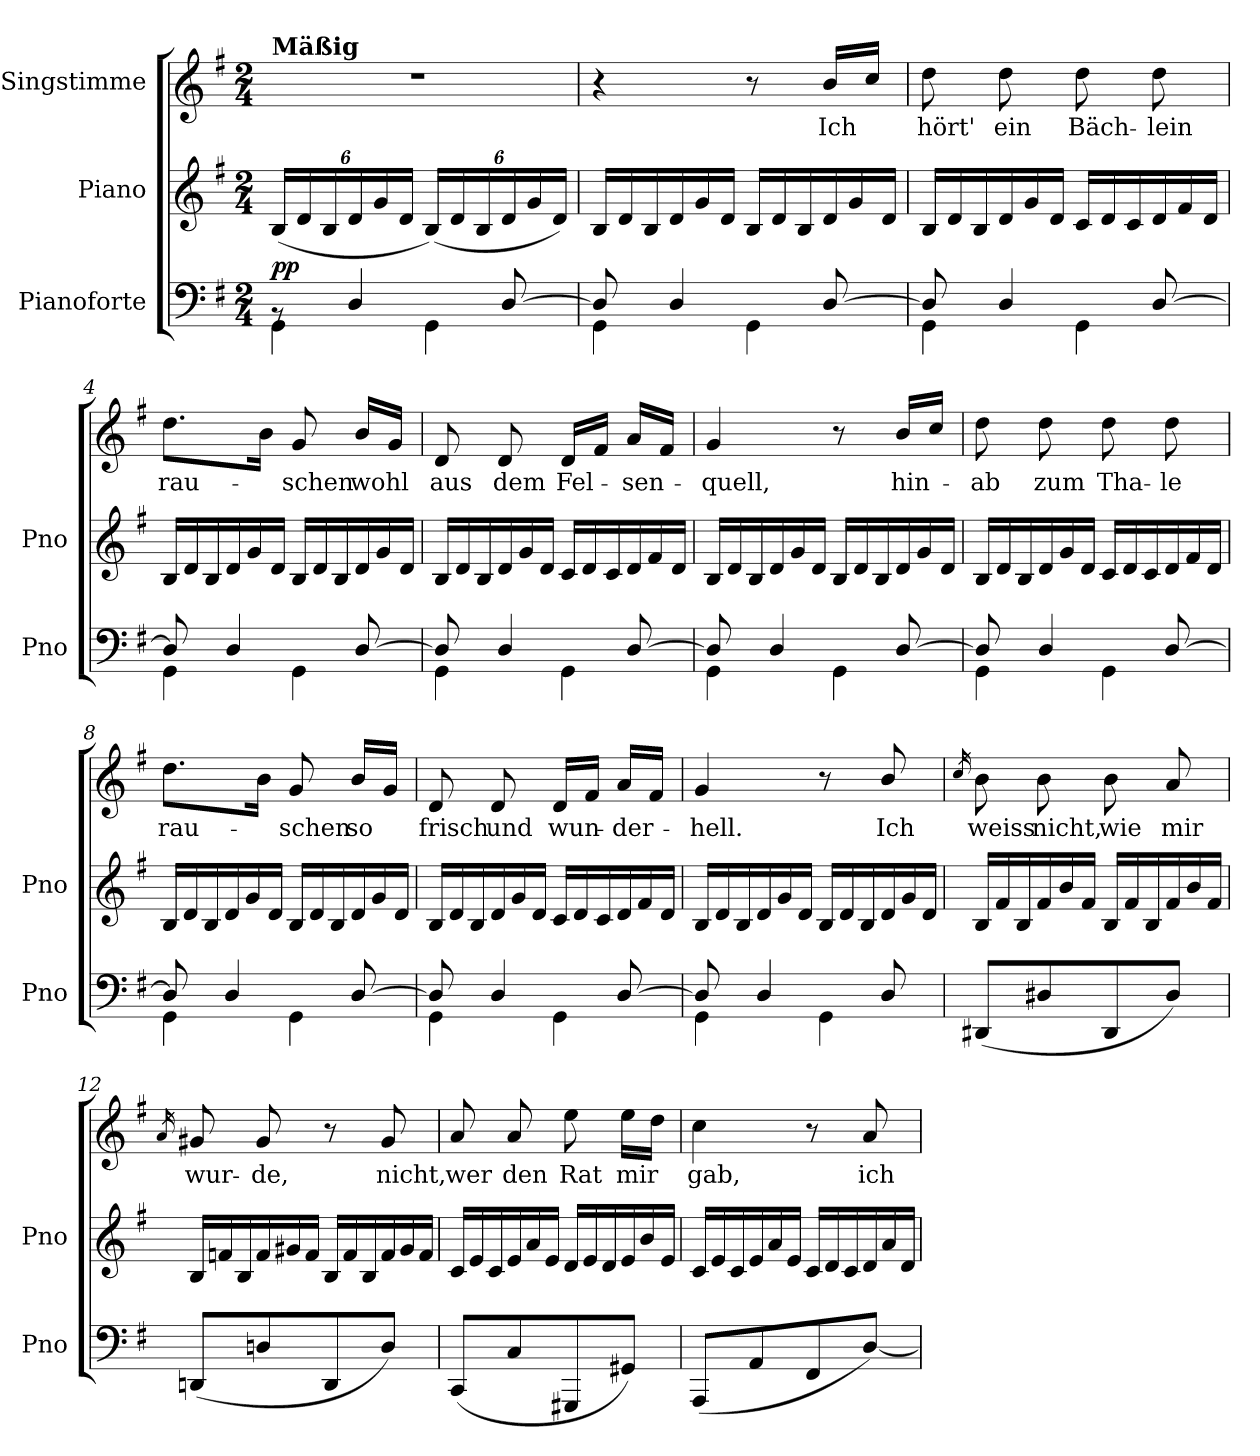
**kern	**dynam	**kern	**kern	**text
*part3	*part3	*part2	*part1	*part1
*staff3	*staff3	*staff2	*staff1	*staff1
*I"Pianoforte	*	*I"Piano	*I"Singstimme	*
*I'Pno	*	*I'Pno	*	*
*clefF4	*	*clefG2	*clefG2	*
*k[f#]	*	*k[f#]	*k[f#]	*
*M2/4	*	*M2/4	*M2/4	*
*MM65	*	*MM65	*MM65	*
=1	=1	=1	=1	=1
*^	*	*	*	*
*	*	*	*Xbrackettup	*	*
!	!	!	!	!LO:TX:a:B:t=Mäßig	!
!	!	!LO:DY:a	!	!	!
8rBB	4GG\	pp	(<24B/LL	2r	.
.	.	.	24d/	.	.
.	.	.	24B/	.	.
4D/	.	.	24d/	.	.
.	.	.	24g/	.	.
.	.	.	24d/JJ	.	.
.	4GG\	.	(<24B/LL)	.	.
.	.	.	24d/	.	.
.	.	.	24B/	.	.
[8D/	.	.	24d/	.	.
.	.	.	24g/	.	.
.	.	.	24d/JJ)	.	.
=2	=2	=2	=2	=2	=2
*	*	*	*Xtuplet	*	*
8D/]	4GG\	.	24B/LL	4r	.
.	.	.	24d/	.	.
.	.	.	24B/	.	.
4D/	.	.	24d/	.	.
.	.	.	24g/	.	.
.	.	.	24d/JJ	.	.
.	4GG\	.	24B/LL	8r	.
.	.	.	24d/	.	.
.	.	.	24B/	.	.
!	!	!	!	!	!LO:LY:b
[8D/	.	.	24d/	16b/LL	Ich
.	.	.	24g/	.	.
.	.	.	.	16cc/JJ	.
.	.	.	24d/JJ	.	.
=3	=3	=3	=3	=3	=3
!	!	!	!	!	!LO:LY:b
8D/]	4GG\	.	24B/LL	8dd\	hört'
.	.	.	24d/	.	.
.	.	.	24B/	.	.
!	!	!	!	!	!LO:LY:b
4D/	.	.	24d/	8dd\	ein
.	.	.	24g/	.	.
.	.	.	24d/JJ	.	.
!	!	!	!	!	!LO:LY:b
.	4GG\	.	24c/LL	8dd\	Bäch-
.	.	.	24d/	.	.
.	.	.	24c/	.	.
!	!	!	!	!	!LO:LY:b
[8D/	.	.	24d/	8dd\	-lein
.	.	.	24f#/	.	.
.	.	.	24d/JJ	.	.
=4	=4	=4	=4	=4	=4
!	!	!	!	!	!LO:LY:b
8D/]	4GG\	.	24B/LL	8.dd\L	rau-
.	.	.	24d/	.	.
.	.	.	24B/	.	.
4D/	.	.	24d/	.	.
.	.	.	24g/	.	.
.	.	.	.	16b\Jk	.
.	.	.	24d/JJ	.	.
!	!	!	!	!	!LO:LY:b
.	4GG\	.	24B/LL	8g/	-schen
.	.	.	24d/	.	.
.	.	.	24B/	.	.
!	!	!	!	!	!LO:LY:b
[8D/	.	.	24d/	16b/LL	wohl
.	.	.	24g/	.	.
.	.	.	.	16g/JJ	.
.	.	.	24d/JJ	.	.
!!LO:LB:g=z
=5	=5	=5	=5	=5	=5
!	!	!	!	!	!LO:LY:b
8D/]	4GG\	.	24B/LL	8d/	aus
.	.	.	24d/	.	.
.	.	.	24B/	.	.
!	!	!	!	!	!LO:LY:b
4D/	.	.	24d/	8d/	dem
.	.	.	24g/	.	.
.	.	.	24d/JJ	.	.
!	!	!	!	!	!LO:LY:b
.	4GG\	.	24c/LL	16d/LL	Fel-
.	.	.	24d/	.	.
.	.	.	.	16f#/JJ	.
.	.	.	24c/	.	.
!	!	!	!	!	!LO:LY:b
[8D/	.	.	24d/	16a/LL	-sen-
.	.	.	24f#/	.	.
.	.	.	.	16f#/JJ	.
.	.	.	24d/JJ	.	.
=6	=6	=6	=6	=6	=6
!	!	!	!	!	!LO:LY:b
8D/]	4GG\	.	24B/LL	4g/	-quell,
.	.	.	24d/	.	.
.	.	.	24B/	.	.
4D/	.	.	24d/	.	.
.	.	.	24g/	.	.
.	.	.	24d/JJ	.	.
.	4GG\	.	24B/LL	8r	.
.	.	.	24d/	.	.
.	.	.	24B/	.	.
!	!	!	!	!	!LO:LY:b
[8D/	.	.	24d/	16b/LL	hin-
.	.	.	24g/	.	.
.	.	.	.	16cc/JJ	.
.	.	.	24d/JJ	.	.
=7	=7	=7	=7	=7	=7
!	!	!	!	!	!LO:LY:b
8D/]	4GG\	.	24B/LL	8dd\	-ab
.	.	.	24d/	.	.
.	.	.	24B/	.	.
!	!	!	!	!	!LO:LY:b
4D/	.	.	24d/	8dd\	zum
.	.	.	24g/	.	.
.	.	.	24d/JJ	.	.
!	!	!	!	!	!LO:LY:b
.	4GG\	.	24c/LL	8dd\	Tha-
.	.	.	24d/	.	.
.	.	.	24c/	.	.
!	!	!	!	!	!LO:LY:b
[8D/	.	.	24d/	8dd\	-le
.	.	.	24f#/	.	.
.	.	.	24d/JJ	.	.
=8	=8	=8	=8	=8	=8
!	!	!	!	!	!LO:LY:b
8D/]	4GG\	.	24B/LL	8.dd\L	rau-
.	.	.	24d/	.	.
.	.	.	24B/	.	.
4D/	.	.	24d/	.	.
.	.	.	24g/	.	.
.	.	.	.	16b\Jk	.
.	.	.	24d/JJ	.	.
!	!	!	!	!	!LO:LY:b
.	4GG\	.	24B/LL	8g/	-schen
.	.	.	24d/	.	.
.	.	.	24B/	.	.
!	!	!	!	!	!LO:LY:b
[8D/	.	.	24d/	16b/LL	so
.	.	.	24g/	.	.
.	.	.	.	16g/JJ	.
.	.	.	24d/JJ	.	.
!!LO:LB:g=z
=9	=9	=9	=9	=9	=9
!	!	!	!	!	!LO:LY:b
8D/]	4GG\	.	24B/LL	8d/	frisch
.	.	.	24d/	.	.
.	.	.	24B/	.	.
!	!	!	!	!	!LO:LY:b
4D/	.	.	24d/	8d/	und
.	.	.	24g/	.	.
.	.	.	24d/JJ	.	.
!	!	!	!	!	!LO:LY:b
.	4GG\	.	24c/LL	16d/LL	wun-
.	.	.	24d/	.	.
.	.	.	.	16f#/JJ	.
.	.	.	24c/	.	.
!	!	!	!	!	!LO:LY:b
[8D/	.	.	24d/	16a/LL	-der-
.	.	.	24f#/	.	.
.	.	.	.	16f#/JJ	.
.	.	.	24d/JJ	.	.
=10	=10	=10	=10	=10	=10
!	!	!	!	!	!LO:LY:b
8D/]	4GG\	.	24B/LL	4g/	-hell.
.	.	.	24d/	.	.
.	.	.	24B/	.	.
4D/	.	.	24d/	.	.
.	.	.	24g/	.	.
.	.	.	24d/JJ	.	.
.	4GG\	.	24B/LL	8r	.
.	.	.	24d/	.	.
.	.	.	24B/	.	.
!	!	!	!	!	!LO:LY:b
8D/	.	.	24d/	8b/	Ich
.	.	.	24g/	.	.
.	.	.	24d/JJ	.	.
*v	*v	*	*	*	*
=11	=11	=11	=11	=11
.	.	.	16qcc/	.
!	!	!	!	!LO:LY:b
(<8DD#X/L	.	24B/LL	8b\	weiss
.	.	24f#/	.	.
.	.	24B/	.	.
!	!	!	!	!LO:LY:b
8D#X/	.	24f#/	8b\	nicht,
.	.	24b/	.	.
.	.	24f#/JJ	.	.
!	!	!	!	!LO:LY:b
8DD#/	.	24B/LL	8b\	wie
.	.	24f#/	.	.
.	.	24B/	.	.
!	!	!	!	!LO:LY:b
8D#/J)	.	24f#/	8a/	mir
.	.	24b/	.	.
.	.	24f#/JJ	.	.
=12	=12	=12	=12	=12
.	.	.	16qa/	.
!	!	!	!	!LO:LY:b
(<8DDn/L	.	24B/LL	8g#X/	wur-
.	.	24fn/	.	.
.	.	24B/	.	.
!	!	!	!	!LO:LY:b
8Dn/	.	24f/	8g#/	-de,
.	.	24g#X/	.	.
.	.	24f/JJ	.	.
8DD/	.	24B/LL	8r	.
.	.	24f/	.	.
.	.	24B/	.	.
!	!	!	!	!LO:LY:b
8D/J)	.	24f/	8g#/	nicht,
.	.	24g#/	.	.
.	.	24f/JJ	.	.
!!LO:LB:g=z
=13	=13	=13	=13	=13
!	!	!	!	!LO:LY:b
(<8CC/L	.	24c/LL	8a/	wer
.	.	24e/	.	.
.	.	24c/	.	.
!	!	!	!	!LO:LY:b
8C/	.	24e/	8a/	den
.	.	24a/	.	.
.	.	24e/JJ	.	.
!	!	!	!	!LO:LY:b
8GGG#X/	.	24d/LL	8ee\	Rat
.	.	24e/	.	.
.	.	24d/	.	.
!	!	!	!	!LO:LY:b
8GG#X/J)	.	24e/	16ee\LL	mir
.	.	24b/	.	.
.	.	.	16dd\JJ	.
.	.	24e/JJ	.	.
=14	=14	=14	=14	=14
!	!	!	!	!LO:LY:b
(<8AAA/L	.	24c/LL	4cc\	-gab,
.	.	24e/	.	.
.	.	24c/	.	.
8AA/	.	24e/	.	.
.	.	24a/	.	.
.	.	24e/JJ	.	.
8FF#/	.	24c/LL	8r	.
.	.	24d/	.	.
.	.	24c/	.	.
!	!	!	!	!LO:LY:b
[8D/J)	.	24d/	8a/	ich
.	.	24a/	.	.
.	.	24d/JJ	.	.
=	=	=	=	=
*-	*-	*-	*-	*-
